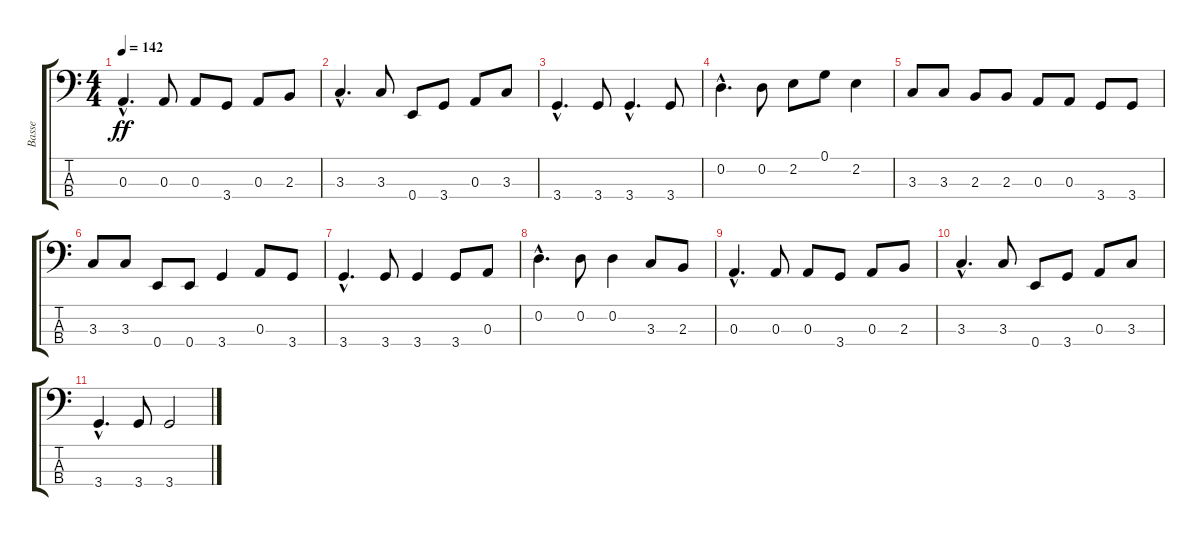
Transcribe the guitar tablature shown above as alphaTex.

\track ("Basse" "Basse") {instrument fretlessbass}
\staff {score tabs}
\tuning (G2 D2 A1 E1) {hide}
\ts (4 4)
\tempo 142
\clef f4
\ks c
0.3{hac}.4{d dy ff} 0.3.8 0.3.8 3.4.8 0.3.8 2.3.8 |
3.3{hac}.4{d} 3.3.8 0.4.8 3.4.8 0.3.8 3.3.8 |
3.4{hac}.4{d} 3.4.8 3.4{hac}.4{d} 3.4.8 |
0.2{hac}.4{d} 0.2.8 2.2.8 0.1.8 2.2.4 |
3.3.8 3.3.8 2.3.8 2.3.8 0.3.8 0.3.8 3.4.8 3.4.8 |
3.3.8 3.3.8 0.4.8 0.4.8 3.4.4 0.3.8 3.4.8 |
3.4{hac}.4{d volume 15} 3.4.8{volume 14} 3.4.4{volume 13} 3.4.8{volume 12} 0.3.8{volume 12} |
0.2{hac}.4{d volume 11} 0.2.8{volume 10} 0.2.4{volume 9} 3.3.8{volume 8} 2.3.8{volume 8} |
0.3{hac}.4{d volume 8} 0.3.8{volume 6} 0.3.8{volume 6} 3.4.8{volume 5} 0.3.8{volume 5} 2.3.8{volume 4} |
3.3{hac}.4{d volume 4} 3.3.8{volume 2} 0.4.8{volume 2} 3.4.8{volume 2} 0.3.8{volume 1} 3.3.8{volume 0} |
3.4{hac}.4{d volume 0} 3.4.8{volume 0} 3.4.2
